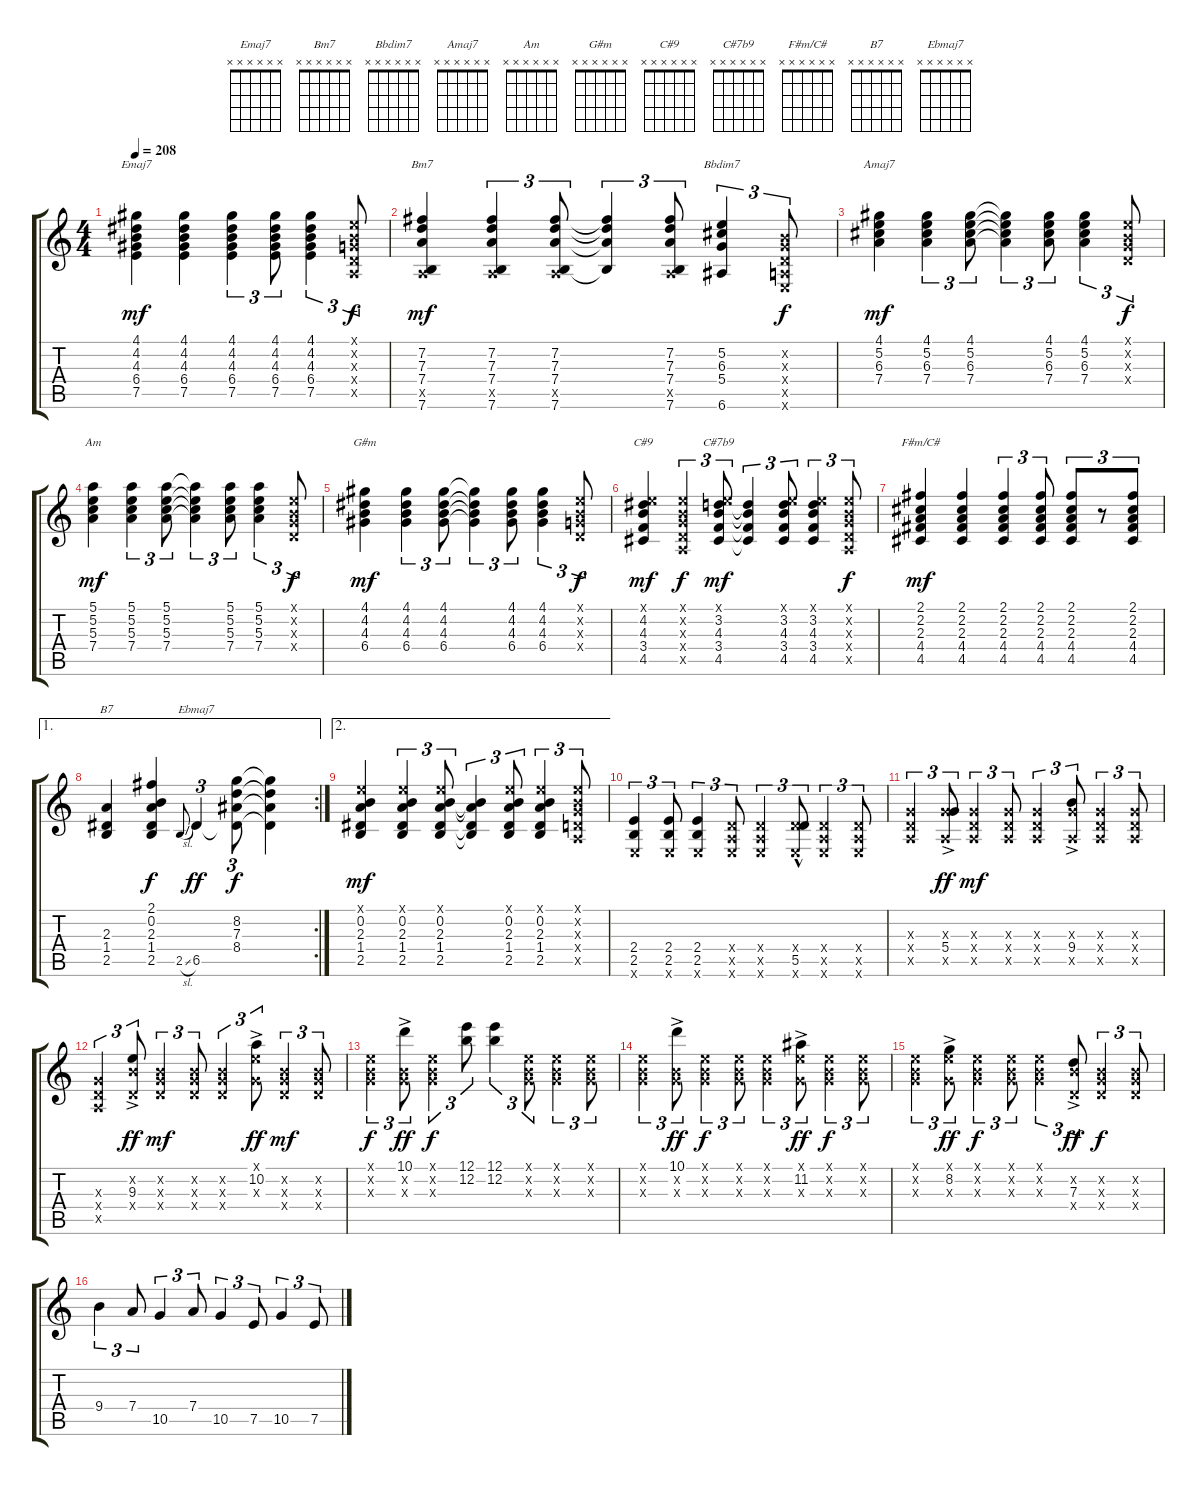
\track "" {instrument acousticguitarsteel}
\staff {score tabs}
\tuning (E4 B3 G3 D3 A2 E2) {hide}
\chord ("Emaj7" x x x x x x)
\chord ("Bm7" x x x x x x)
\chord ("Bbdim7" x x x x x x)
\chord ("Amaj7" x x x x x x)
\chord ("Am" x x x x x x)
\chord ("G#m" x x x x x x)
\chord ("C#9" x x x x x x)
\chord ("C#7b9" x x x x x x)
\chord ("F#m/C#" x x x x x x)
\chord ("B7" x x x x x x)
\chord ("Ebmaj7" x x x x x x)
\ts (4 4)
\tempo 208
\clef g2
\ks c
(4.1 4.2 4.3 6.4 7.5).4{ch "Emaj7" dy mf} (4.1 4.2 4.3 6.4 7.5).4 (4.1 4.2 4.3 6.4 7.5).4{tu (3 2)} (4.1 4.2 4.3 6.4 7.5).8{tu (3 2)} (4.1 4.2 4.3 6.4 7.5).4{tu (3 2)} (0.1{x} 0.2{x} 0.3{x} 0.4{x} 0.5{x}).8{tu (3 2) dy f} |
(7.2 7.3 7.4 0.5{x} 7.6).4{ch "Bm7" dy mf} (7.2 7.3 7.4 0.5{x} 7.6).4{tu (3 2)} (7.2 7.3 7.4 0.5{x} 7.6).8{tu (3 2)} (7.2{t} 7.3{t} 7.4{t} 7.6{t}).4{tu (3 2)} (7.2 7.3 7.4 0.5{x} 7.6).8{tu (3 2)} (5.2 6.3 5.4 6.6).4{tu (3 2) ch "Bbdim7"} (0.2{x} 0.3{x} 0.4{x} 0.5{x} 0.6{x}).8{tu (3 2) dy f} |
(4.1 5.2 6.3 7.4).4{ch "Amaj7" dy mf} (4.1 5.2 6.3 7.4).4{tu (3 2)} (4.1 5.2 6.3 7.4).8{tu (3 2)} (4.1{t} 5.2{t} 6.3{t} 7.4{t}).4{tu (3 2)} (4.1 5.2 6.3 7.4).8{tu (3 2)} (4.1 5.2 6.3 7.4).4{tu (3 2)} (0.1{x} 0.2{x} 0.3{x} 0.4{x}).8{tu (3 2) dy f} |
(5.1 5.2 5.3 7.4).4{ch "Am" dy mf} (5.1 5.2 5.3 7.4).4{tu (3 2)} (5.1 5.2 5.3 7.4).8{tu (3 2)} (5.1{t} 5.2{t} 5.3{t} 7.4{t}).4{tu (3 2)} (5.1 5.2 5.3 7.4).8{tu (3 2)} (5.1 5.2 5.3 7.4).4{tu (3 2)} (0.1{x} 0.2{x} 0.3{x} 0.4{x}).8{tu (3 2) dy f} |
(4.1 4.2 4.3 6.4).4{ch "G#m" dy mf} (4.1 4.2 4.3 6.4).4{tu (3 2)} (4.1 4.2 4.3 6.4).8{tu (3 2)} (4.1{t} 4.2{t} 4.3{t} 6.4{t}).4{tu (3 2)} (4.1 4.2 4.3 6.4).8{tu (3 2)} (4.1 4.2 4.3 6.4).4{tu (3 2)} (0.1{x} 0.2{x} 0.3{x} 0.4{x}).8{tu (3 2) dy f} |
(0.1{x} 4.2 4.3 3.4 4.5).4{ch "C#9" dy mf} (0.1{x} 0.2{x} 0.3{x} 0.4{x} 0.5{x}).4{tu (3 2) dy f} (0.1{x} 3.2 4.3 3.4 4.5).8{tu (3 2) ch "C#7b9" dy mf} (3.2{t} 4.3{t} 3.4{t} 4.5{t}).4{tu (3 2)} (0.1{x} 3.2 4.3 3.4 4.5).8{tu (3 2)} (0.1{x} 3.2 4.3 3.4 4.5).4{tu (3 2)} (0.1{x} 0.2{x} 0.3{x} 0.4{x} 0.5{x}).8{tu (3 2) dy f} |
(2.1 2.2 2.3 4.4 4.5).4{ch "F#m/C#" dy mf} (2.1 2.2 2.3 4.4 4.5).4 (2.1 2.2 2.3 4.4 4.5).4{tu (3 2)} (2.1 2.2 2.3 4.4 4.5).8{tu (3 2)} (2.1 2.2 2.3 4.4 4.5).8{tu (3 2)} r.8{tu (3 2)} (2.1 2.2 2.3 4.4 4.5).8{tu (3 2)} |
\ae 1
\rc 2
(2.3 1.4 2.5).4{ch "B7"} (2.1 0.2 2.3 1.4 2.5).4{dy f} 2.5{sl}.8{gr onbeat} 6.5.4{tu (3 2) ch "Ebmaj7" dy ff} (8.2 7.3 8.4 6.5{t}).8{tu (3 2) dy f} (8.2{t} 7.3{t} 8.4{t} 6.5{t}).4 |
\ae 2
(0.1{x} 0.2 2.3 1.4 2.5).4{dy mf} (0.1{x} 0.2 2.3 1.4 2.5).4{tu (3 2)} (0.1{x} 0.2 2.3 1.4 2.5).8{tu (3 2)} (0.2{t} 2.3{t} 1.4{t} 2.5{t}).4{tu (3 2)} (0.1{x} 0.2 2.3 1.4 2.5).8{tu (3 2)} (0.1{x} 0.2 2.3 1.4 2.5).4{tu (3 2)} (0.1{x} 0.2{x} 0.3{x} 0.4{x} 0.5{x}).8{tu (3 2)} |
(2.4 2.5 0.6{x}).4{tu (3 2)} (2.4 2.5 0.6{x}).8{tu (3 2)} (2.4 2.5 0.6{x}).4{tu (3 2)} (0.4{x} 0.5{x} 0.6{x}).8{tu (3 2)} (0.4{x} 0.5{x} 0.6{x}).4{tu (3 2)} (0.4{x} 5.5{hac} 0.6{x}).8{tu (3 2)} (0.4{x} 0.5{x} 0.6{x}).4{tu (3 2)} (0.4{x} 0.5{x} 0.6{x}).8{tu (3 2)} |
(0.3{x} 0.4{x} 0.5{x}).4{tu (3 2)} (0.3{x} 5.4{ac} 0.5{x}).8{tu (3 2) dy ff} (0.3{x} 0.4{x} 0.5{x}).4{tu (3 2) dy mf} (0.3{x} 0.4{x} 0.5{x}).8{tu (3 2)} (0.3{x} 0.4{x} 0.5{x}).4{tu (3 2)} (0.3{x} 9.4{ac} 0.5{x}).8{tu (3 2)} (0.3{x} 0.4{x} 0.5{x}).4{tu (3 2)} (0.3{x} 0.4{x} 0.5{x}).8{tu (3 2)} |
(0.3{x} 0.4{x} 0.5{x}).4{tu (3 2)} (0.2{x} 9.3{ac} 0.4{x}).8{tu (3 2) dy ff} (0.2{x} 0.3{x} 0.4{x}).4{tu (3 2) dy mf} (0.2{x} 0.3{x} 0.4{x}).8{tu (3 2)} (0.2{x} 0.3{x} 0.4{x}).4{tu (3 2)} (0.1{x} 10.2{ac} 0.3{x}).8{tu (3 2) dy ff} (0.2{x} 0.3{x} 0.4{x}).4{tu (3 2) dy mf} (0.2{x} 0.3{x} 0.4{x}).8{tu (3 2)} |
(0.1{x} 0.2{x} 0.3{x}).4{tu (3 2) dy f} (10.1{ac} 0.2{x} 0.3{x}).8{tu (3 2) dy ff} (0.1{x} 0.2{x} 0.3{x}).4{tu (3 2) dy f} (12.1 12.2).8{tu (3 2)} (12.1 12.2).4{tu (3 2)} (0.1{x} 0.2{x} 0.3{x}).8{tu (3 2)} (0.1{x} 0.2{x} 0.3{x}).4{tu (3 2)} (0.1{x} 0.2{x} 0.3{x}).8{tu (3 2)} |
(0.1{x} 0.2{x} 0.3{x}).4{tu (3 2)} (10.1{ac} 0.2{x} 0.3{x}).8{tu (3 2) dy ff} (0.1{x} 0.2{x} 0.3{x}).4{tu (3 2) dy f} (0.1{x} 0.2{x} 0.3{x}).8{tu (3 2)} (0.1{x} 0.2{x} 0.3{x}).4{tu (3 2)} (0.1{x} 11.2{ac} 0.3{x}).8{tu (3 2) dy ff} (0.1{x} 0.2{x} 0.3{x}).4{tu (3 2) dy f} (0.1{x} 0.2{x} 0.3{x}).8{tu (3 2)} |
(0.1{x} 0.2{x} 0.3{x}).4{tu (3 2)} (0.1{x} 8.2{ac} 0.3{x}).8{tu (3 2) dy ff} (0.1{x} 0.2{x} 0.3{x}).4{tu (3 2) dy f} (0.1{x} 0.2{x} 0.3{x}).8{tu (3 2)} (0.1{x} 0.2{x} 0.3{x}).4{tu (3 2)} (0.2{x} 7.3{ac} 0.4{x}).8{tu (3 2) dy ff} (0.2{x} 0.3{x} 0.4{x}).4{tu (3 2) dy f} (0.2{x} 0.3{x} 0.4{x}).8{tu (3 2)} |
9.4.4{tu (3 2)} 7.4.8{tu (3 2)} 10.5.4{tu (3 2)} 7.4.8{tu (3 2)} 10.5.4{tu (3 2)} 7.5.8{tu (3 2)} 10.5.4{tu (3 2)} 7.5.8{tu (3 2)}
